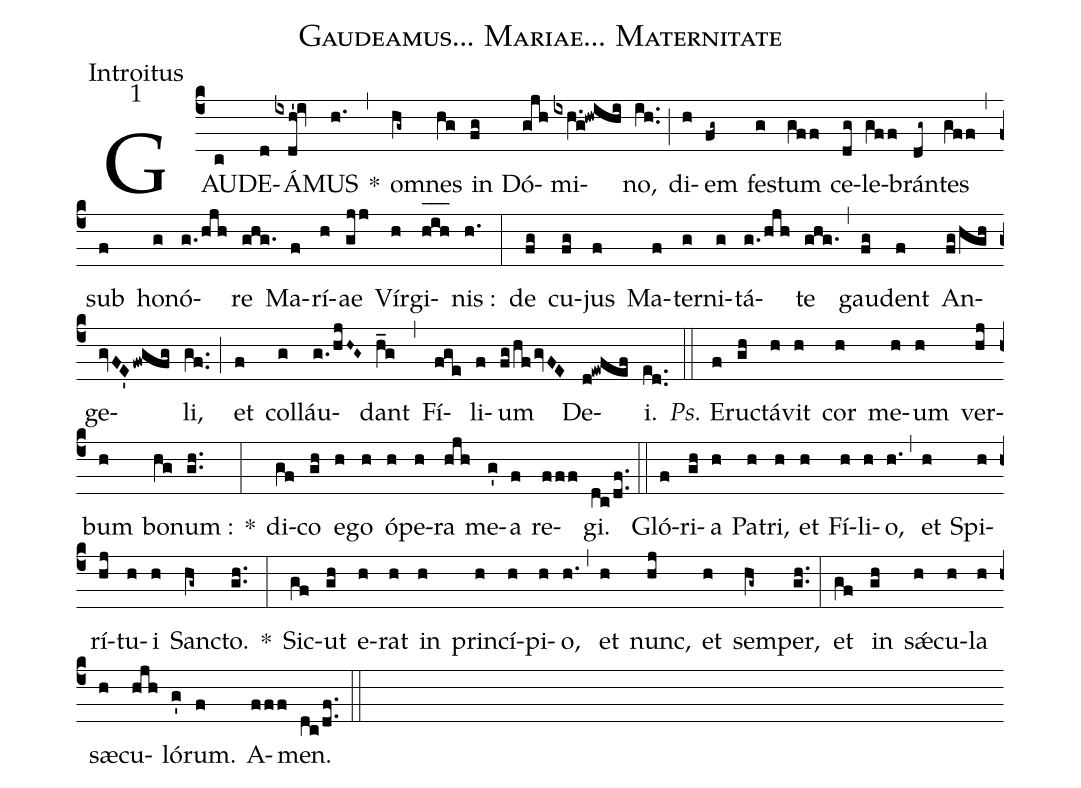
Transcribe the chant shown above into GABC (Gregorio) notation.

name:Gaudeamus... Mariae... Maternitate;
office-part:Introitus;
mode:1;
%%
(c4) GAU(c)DE(d)Á(ixdh'!iv)MUS(h.) *(,) o(hg~)mnes(hg) in(fg) Dó(gjh)mi(ixh.g!hwihi)no,(ih..) (;) di(h)em(fg~) fe(g)stum(gff) ce(dg)le(gff)brán(dg~)tes(gff) (,) sub(f) ho(g)nó(g./hjh)re(ghg.) Ma(f)rí(h)ae(gjj) Vír(h)gi(h_[oh:h]i_[oh:h]h_[oh:h])nis :(h.) (:) de(fg) cu(fg)jus(f) Ma(f)ter(g)ni(g)tá(g./hjh)te(ghg.) (,) gau(fg)dent(f) An(fg/hgh)ge(gvFE'fwgfg)li,(gf..) (;) et(f) col(g)láu(g./hjH~G~)dant(h_g) (,) Fí(fge)li(f)um(fg/hfgvFE) De(d!ewfef)i.(ed..) (::) <i>Ps.</i> E(f)ru(gh)ctá(h)vit(h) cor(h) me(h)um(h) ver(hj)bum(h) bo(hg)num :(gh..) *(:) di(gf)co(gh) e(h)go(h) ó(h)pe(h)ra(hjh) me(g')a(f) re(fff)gi.(dc/df..) (::) Gló(f)ri(gh)a(h) Pa(h)tri,(h) et(h) Fí(h)li(h)o,(h.) (,) et(h) Spi(h)rí(hj)tu(h)i(h) San(hg~)cto.(gh..) *(:) Sic(gf)ut(gh) e(h)rat(h) in(h) prin(h)cí(h)pi(h)o,(h.) (,) et(h) nunc,(hj) et(h) sem(hg~)per,(gh..) (:) et(gf) in(gh) s<sp>'ae</sp>(h)cu(h)la(h) s<sp>ae</sp>(h)cu(hjh)ló(g')rum.(f) A(fff)men.(dc/df..) (::)
